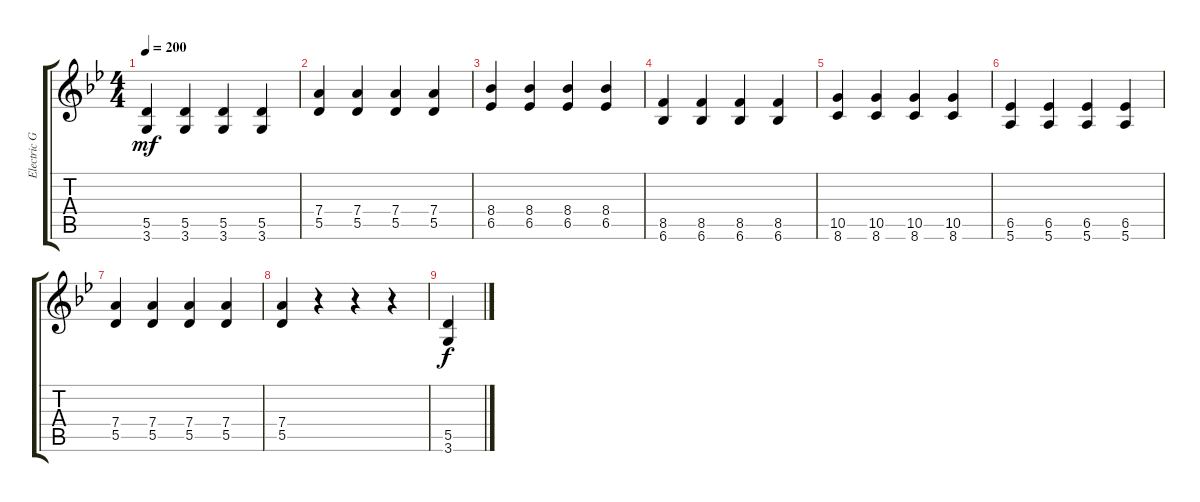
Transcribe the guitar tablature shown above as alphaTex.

\track ("Electric Guitar 2" "Electric G") {instrument distortionguitar}
\staff {score tabs}
\tuning (E4 B3 G3 D3 A2 E2) {hide}
\ts (4 4)
\tempo 200
\clef g2
\ks gminor
(5.5 3.6).4{dy mf instrument distortionguitar} (5.5 3.6).4 (5.5 3.6).4 (5.5 3.6).4 |
(7.4 5.5).4 (7.4 5.5).4 (7.4 5.5).4 (7.4 5.5).4 |
(8.4 6.5).4 (8.4 6.5).4 (8.4 6.5).4 (8.4 6.5).4 |
(8.5 6.6).4 (8.5 6.6).4 (8.5 6.6).4 (8.5 6.6).4 |
(10.5 8.6).4 (10.5 8.6).4 (10.5 8.6).4 (10.5 8.6).4 |
(6.5 5.6).4 (6.5 5.6).4 (6.5 5.6).4 (6.5 5.6).4 |
(7.4 5.5).4 (7.4 5.5).4 (7.4 5.5).4 (7.4 5.5).4 |
(7.4 5.5).4 r.4 r.4 r.4 |
(5.5 3.6).4{dy f}
